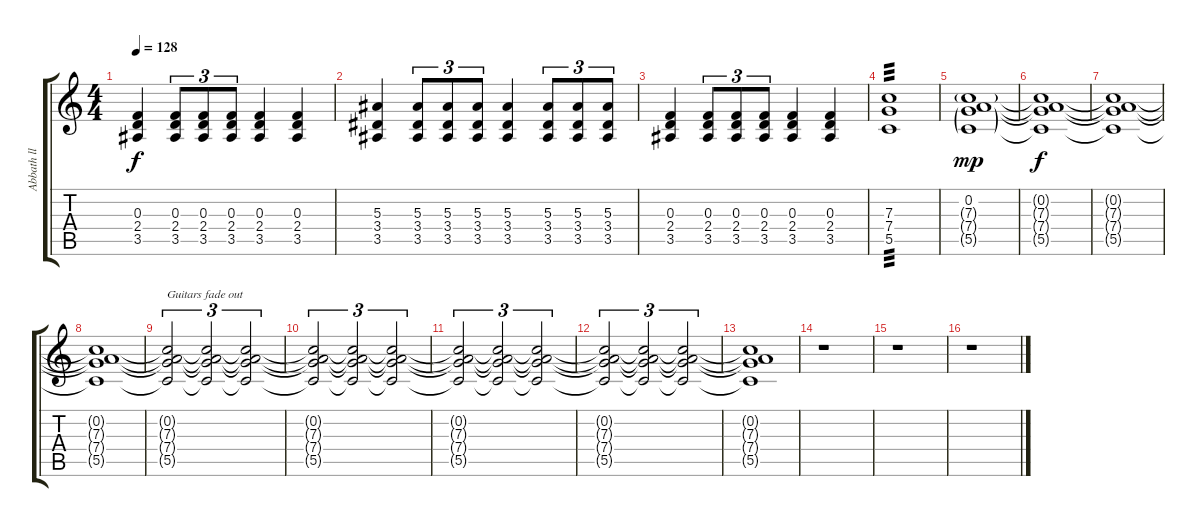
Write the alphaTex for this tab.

\track ("Abbath ll " "Abbath ll ") {instrument overdrivenguitar}
\staff {score tabs}
\tuning (D4 A3 F3 C3 G2 D2) {hide}
\ts (4 4)
\tempo 128
\clef g2
\ks c
(0.3 2.4 3.5).4{dy f} (0.3 2.4 3.5).8{tu (3 2)} (0.3 2.4 3.5).8{tu (3 2)} (0.3 2.4 3.5).8{tu (3 2)} (0.3 2.4 3.5).4 (0.3 2.4 3.5).4 |
(5.3 3.4 3.5).4 (5.3 3.4 3.5).8{tu (3 2)} (5.3 3.4 3.5).8{tu (3 2)} (5.3 3.4 3.5).8{tu (3 2)} (5.3 3.4 3.5).4 (5.3 3.4 3.5).8{tu (3 2)} (5.3 3.4 3.5).8{tu (3 2)} (5.3 3.4 3.5).8{tu (3 2)} |
(0.3 2.4 3.5).4 (0.3 2.4 3.5).8{tu (3 2)} (0.3 2.4 3.5).8{tu (3 2)} (0.3 2.4 3.5).8{tu (3 2)} (0.3 2.4 3.5).4 (0.3 2.4 3.5).4 |
(7.3 7.4 5.5).1{tp 3} |
(0.2 7.3{g} 7.4{g} 5.5{g}).1{dy mp} |
(0.2{t} 7.3{t} 7.4{t} 5.5{t}).1{dy f} |
(0.2{t} 7.3{t} 7.4{t} 5.5{t}).1 |
(0.2{t} 7.3{t} 7.4{t} 5.5{t}).1 |
(0.2{t} 7.3{t} 7.4{t} 5.5{t}).2{tu (3 2) txt "Guitars fade out" volume 12} (0.2{t} 7.3{t} 7.4{t} 5.5{t}).2{tu (3 2) volume 11} (0.2{t} 7.3{t} 7.4{t} 5.5{t}).2{tu (3 2) volume 10} |
(0.2{t} 7.3{t} 7.4{t} 5.5{t}).2{tu (3 2) volume 9} (0.2{t} 7.3{t} 7.4{t} 5.5{t}).2{tu (3 2) volume 8} (0.2{t} 7.3{t} 7.4{t} 5.5{t}).2{tu (3 2) volume 7} |
(0.2{t} 7.3{t} 7.4{t} 5.5{t}).2{tu (3 2) volume 6} (0.2{t} 7.3{t} 7.4{t} 5.5{t}).2{tu (3 2) volume 4} (0.2{t} 7.3{t} 7.4{t} 5.5{t}).2{tu (3 2) volume 3} |
(0.2{t} 7.3{t} 7.4{t} 5.5{t}).2{tu (3 2) volume 2} (0.2{t} 7.3{t} 7.4{t} 5.5{t}).2{tu (3 2) volume 1} (0.2{t} 7.3{t} 7.4{t} 5.5{t}).2{tu (3 2) volume 0} |
(0.2{t} 7.3{t} 7.4{t} 5.5{t}).1{volume 1} |
r.1 |
r.1 |
r.1
